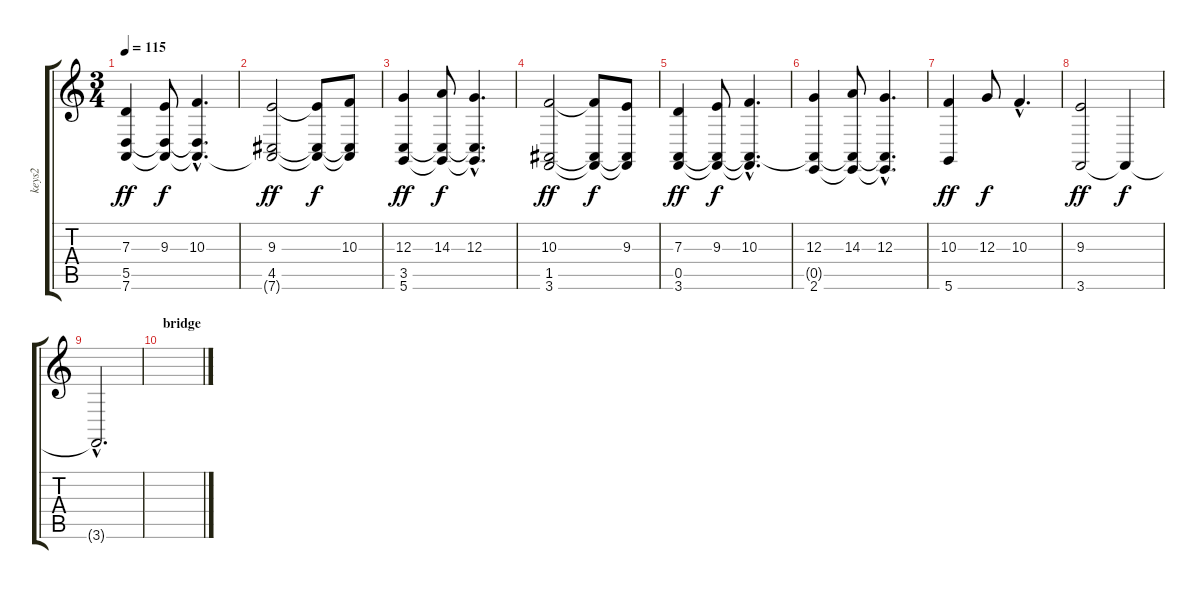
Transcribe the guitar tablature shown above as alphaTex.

\track ("keys2" "keys2") {instrument stringensemble1}
\staff {score tabs}
\tuning (E4 B3 G3 D3 A2 D2) {hide}
\ts (3 4)
\tempo 115
\clef g2
\ks c
(7.3 5.5 7.6).4{dy ff} (9.3 5.5{t} 7.6{t}).8{dy f} (10.3{hac} 5.5{hac t} 7.6{hac t}).4{d} |
(9.3 4.5 7.6{t}).2{dy ff} (9.3{t} 4.5{t} 7.6{t}).8{dy f} (10.3 4.5{t} 7.6{t}).8 |
(12.3 3.5 5.6).4{dy ff} (14.3 3.5{t} 5.6{t}).8{dy f} (12.3{hac} 3.5{hac t} 5.6{hac t}).4{d} |
(10.3 1.5 3.6).2{dy ff} (10.3{t} 1.5{t} 3.6{t}).8{dy f} (9.3 1.5{t} 3.6{t}).8 |
(7.3 0.5 3.6).4{dy ff} (9.3 0.5{t} 3.6{t}).8{dy f} (10.3{hac} 0.5{hac t} 3.6{hac t}).4{d} |
(12.3 0.5{t} 2.6).4 (14.3 0.5{t} 2.6{t}).8 (12.3{hac} 0.5{hac t} 2.6{hac t}).4{d} |
(10.3 5.6).4{dy ff} 12.3.8{dy f} 10.3{hac}.4{d} |
(9.3 3.6).2{dy ff} 3.6{t}.4{dy f} |
3.6{hac t}.2{d} |
\section ("" "bridge")
